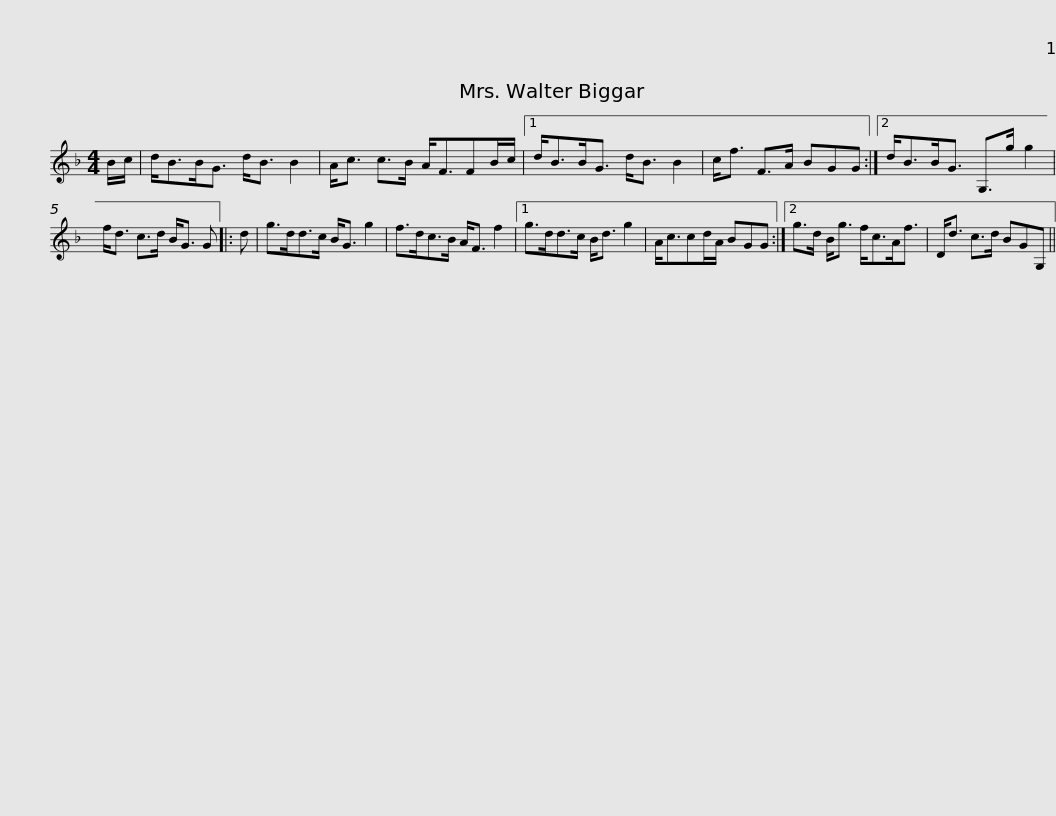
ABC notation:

X:1
L:1/8
M:4/4
I:linebreak $
K:F
V:1 treble
V:1
 B/c/ | d<BB<G d<B B2 | A<c c>B A<FFB/c/ |1 d<BB<G d<B B2 | c<f F>A BGG :|2$ %5
 d<BB<G G,>g g2 | f<d c>d B<G G |: d | g>dd>c B<G g2 | f>dc>B A<F f2 |1 %10
 g>dd>c B<d g2 |$ A<ccd/A/ BGG :|2 g>d B<g f<cA<f | D<d c>d BGG, || %14
